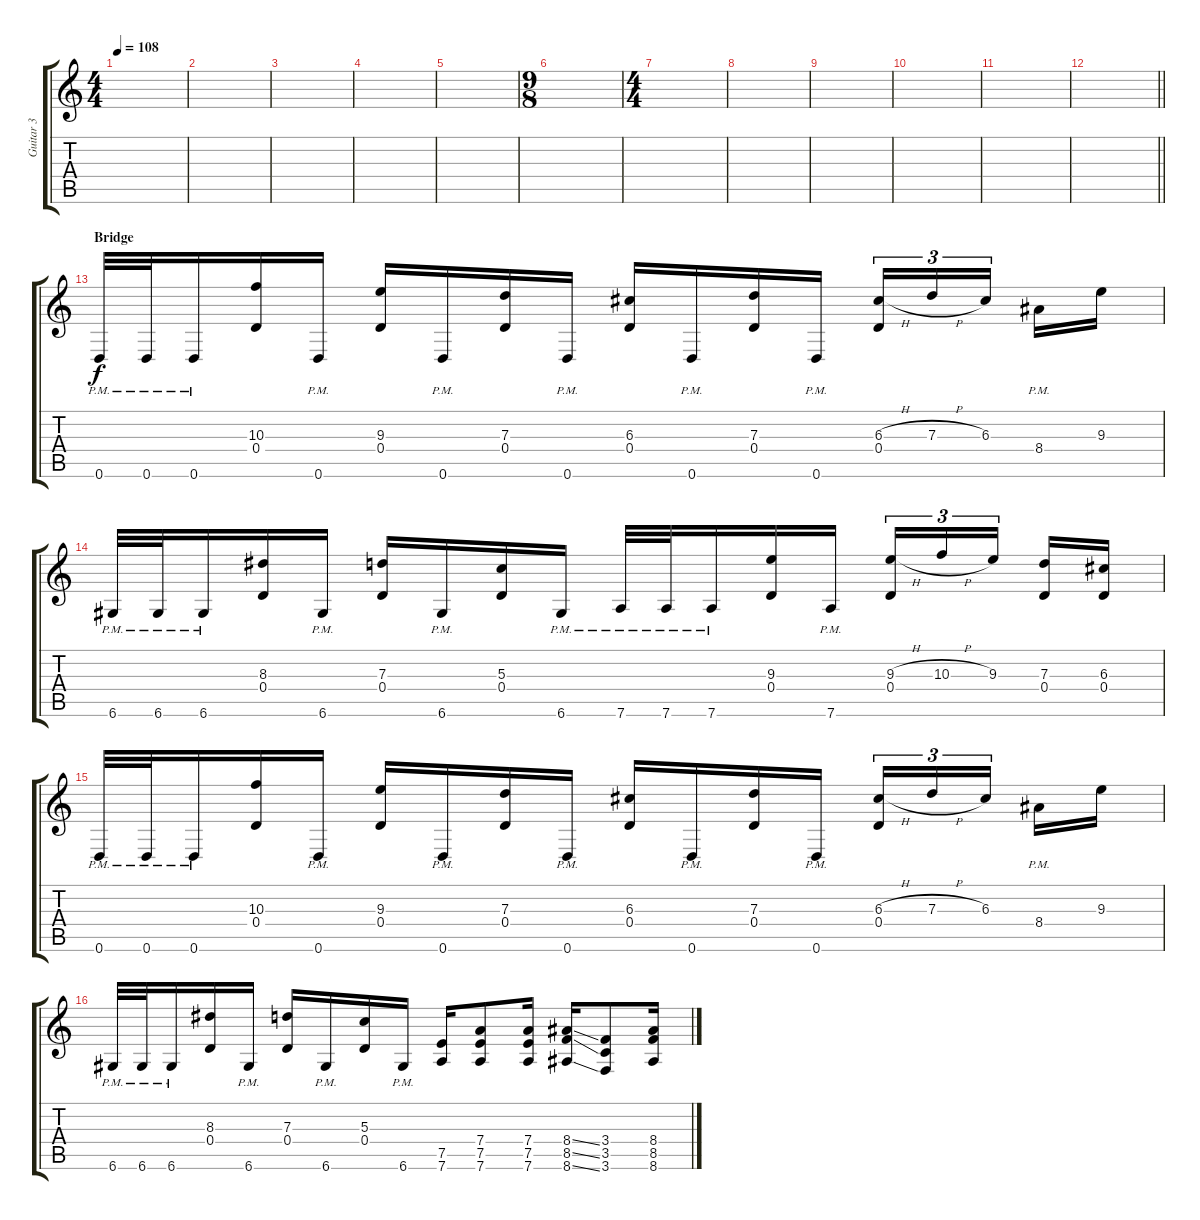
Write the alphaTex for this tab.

\track ("Guitar 3" "Guitar 3") {instrument distortionguitar}
\staff {score tabs}
\tuning (E4 B3 G3 D3 A2 D2) {hide}
\ts (4 4)
\tempo 108
\clef g2
\ks c
|
|
|
|
|
\ts (9 8)
|
\ts (4 4)
|
|
|
|
|
\barLineRight lightlight
|
\section ("" "Bridge")
0.6{pm}.32 0.6{pm}.32 0.6{pm}.16 (10.3 0.4).16 0.6{pm}.16 (9.3 0.4).16 0.6{pm}.16 (7.3 0.4).16 0.6{pm}.16 (6.3 0.4).16 0.6{pm}.16 (7.3 0.4).16 0.6{pm}.16 (6.3{h} 0.4).16{tu (3 2)} 7.3{h}.16{tu (3 2)} 6.3.16{tu (3 2) beam splitsecondary} 8.4{pm}.16 9.3.16 |
6.6{pm}.32 6.6{pm}.32 6.6{pm}.16 (8.3 0.4).16 6.6{pm}.16 (7.3 0.4).16 6.6{pm}.16 (5.3 0.4).16 6.6{pm}.16 7.6{pm}.32 7.6{pm}.32 7.6{pm}.16 (9.3 0.4).16 7.6{pm}.16 (9.3{h} 0.4).16{tu (3 2)} 10.3{h}.16{tu (3 2)} 9.3.16{tu (3 2) beam splitsecondary} (7.3 0.4).16 (6.3 0.4).16 |
0.6{pm}.32 0.6{pm}.32 0.6{pm}.16 (10.3 0.4).16 0.6{pm}.16 (9.3 0.4).16 0.6{pm}.16 (7.3 0.4).16 0.6{pm}.16 (6.3 0.4).16 0.6{pm}.16 (7.3 0.4).16 0.6{pm}.16 (6.3{h} 0.4).16{tu (3 2)} 7.3{h}.16{tu (3 2)} 6.3.16{tu (3 2) beam splitsecondary} 8.4{pm}.16 9.3.16 |
6.6{pm}.32 6.6{pm}.32 6.6{pm}.16 (8.3 0.4).16 6.6{pm}.16 (7.3 0.4).16 6.6{pm}.16 (5.3 0.4).16 6.6{pm}.16 (7.5 7.6).16 (7.4 7.5 7.6).8 (7.4 7.5 7.6).16 (8.4{ss} 8.5{ss} 8.6{ss}).16 (3.4 3.5 3.6).8 (8.4 8.5 8.6).16
